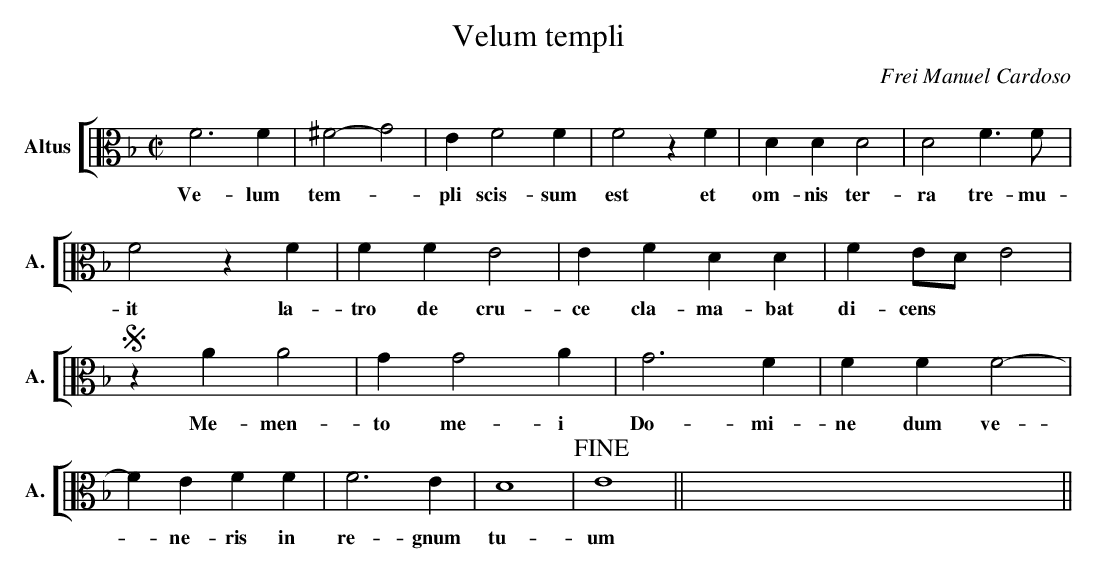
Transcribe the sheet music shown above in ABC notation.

X:1
T:Velum templi
C:Frei Manuel Cardoso
M:C|
L:1/4
K:F
V: 2 clef=alto name="Altus" sname="A."
%%staves [ 2 ]
F3 F | ^F2- G2 | E F2 F | F2 z F | D D D2 | D2 F3/2 F/  | \
w: Ve- lum | tem- | pli scis- sum | est et | om- nis ter- | ra tre- mu- | \
 F2 z F | F F E2 | E F D D | F E/D/ E2 | \
w: it la- | tro de cru- | ce cla-ma-bat | di-cens
!segno!z A A2 | G G2 A | G3 F | F F F2- | F E F F | F3 E | D4 | !fine!E4 || x4 x4 x4 x3 || \
w:  Me-men- | to me-i Do-mi- | ne dum ve- | - ne-ris in | re-gnum | tu- | um
